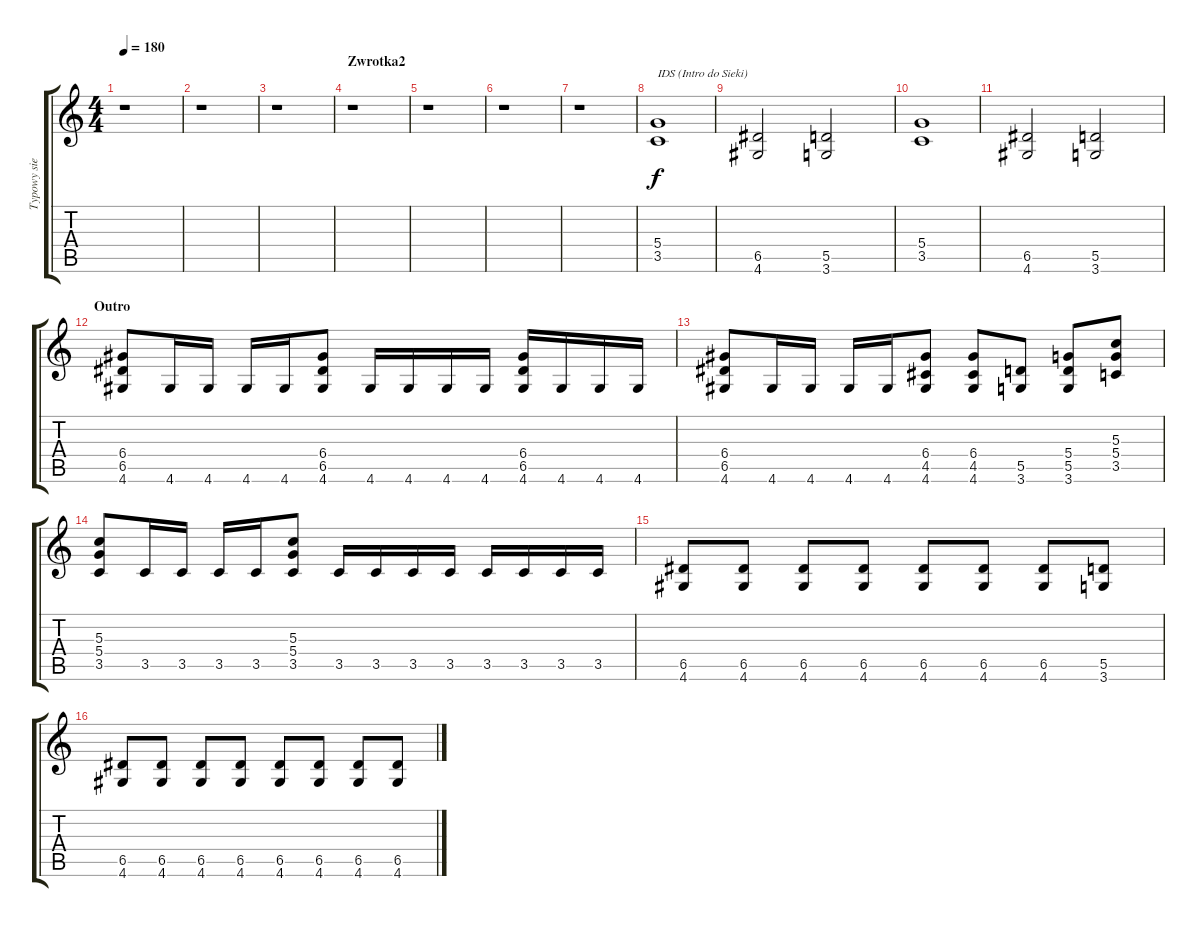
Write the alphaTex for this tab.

\track ("Typowy siekorytmik" "Typowy sie") {instrument distortionguitar}
\staff {score tabs}
\tuning (E4 B3 G3 D3 A2 E2) {hide}
\ts (4 4)
\tempo 180
\clef g2
\ks c
r.1{dy f} |
r.1 |
r.1 |
\section ("" "Zwrotka2")
r.1 |
r.1 |
r.1 |
r.1 |
(5.4 3.5).1{txt "IDS (Intro do Sieki)"} |
(6.5 4.6).2 (5.5 3.6).2 |
(5.4 3.5).1 |
(6.5 4.6).2 (5.5 3.6).2 |
\section ("" "Outro")
(6.4 6.5 4.6).8 4.6.16 4.6.16 4.6.16 4.6.16 (6.4 6.5 4.6).8 4.6.16 4.6.16 4.6.16 4.6.16 (6.4 6.5 4.6).16 4.6.16 4.6.16 4.6.16 |
(6.4 6.5 4.6).8 4.6.16 4.6.16 4.6.16 4.6.16 (6.4 4.5 4.6).8 (6.4 4.5 4.6).8 (5.5 3.6).8 (5.4 5.5 3.6).8 (5.3 5.4 3.5).8 |
(5.3 5.4 3.5).8 3.5.16 3.5.16 3.5.16 3.5.16 (5.3 5.4 3.5).8 3.5.16 3.5.16 3.5.16 3.5.16 3.5.16 3.5.16 3.5.16 3.5.16 |
(6.5 4.6).8 (6.5 4.6).8 (6.5 4.6).8 (6.5 4.6).8 (6.5 4.6).8 (6.5 4.6).8 (6.5 4.6).8 (5.5 3.6).8 |
(6.5 4.6).8 (6.5 4.6).8 (6.5 4.6).8 (6.5 4.6).8 (6.5 4.6).8 (6.5 4.6).8 (6.5 4.6).8 (6.5 4.6).8
